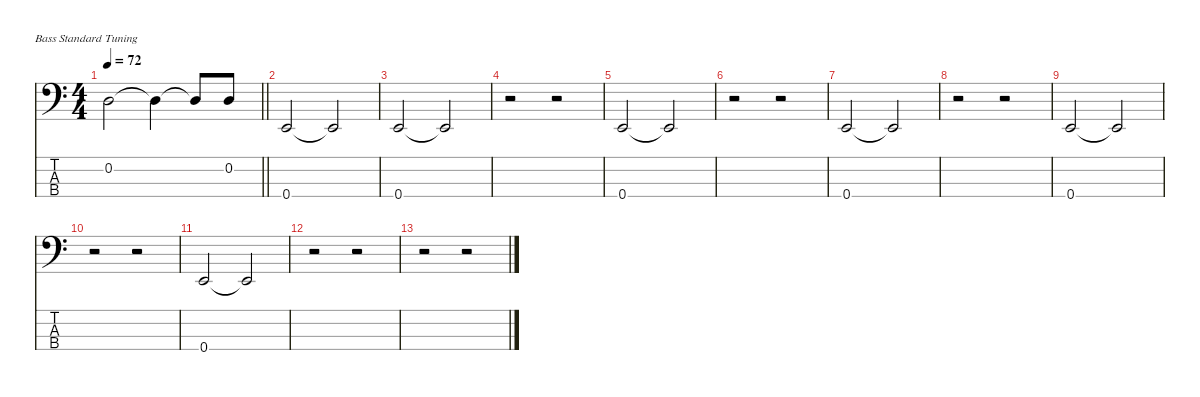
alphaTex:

\defaultSystemsLayout 4
\hideDynamics
\bracketExtendMode nobrackets
\singleTrackTrackNamePolicy hidden
\multiTrackTrackNamePolicy hidden
\otherSystemsTrackNameOrientation horizontal
\track ("Bass" "el.bs.") {instrument electricbassfinger}
\staff {score tabs}
\tuning (G2 D2 A1 E1)
\ts (4 4)
\tempo 72
\clef f4
\barLineRight lightlight
\ks c
0.2.2{dy fff beam Down} 0.2{t}.4{beam Down} 0.2{t}.8{dy f beam Up} 0.2.8{dy fff beam Up} |
0.4.2{beam Up} 0.4{t}.2{beam Up} |
0.4.2{beam Up} 0.4{t}.2{beam Up} |
r.2{beam Down} r.2{beam Down} |
0.4.2{beam Up} 0.4{t}.2{beam Up} |
r.2{beam Down} r.2{beam Down} |
0.4.2{beam Up} 0.4{t}.2{beam Up} |
r.2{beam Down} r.2{beam Down} |
0.4.2{beam Up} 0.4{t}.2{beam Up} |
r.2{beam Down} r.2{beam Down} |
0.4.2{beam Up} 0.4{t}.2{beam Up} |
r.2{beam Down} r.2{beam Down} |
r.2{beam Down} r.2{beam Down}
